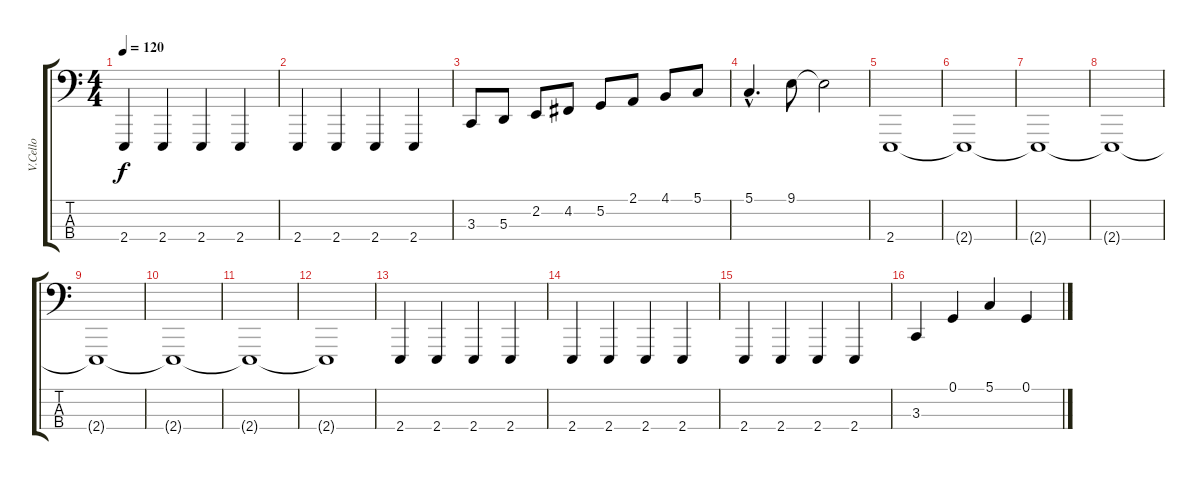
\track ("V.Cello" "V.Cello") {instrument cello}
\staff {score tabs}
\tuning (G2 D2 A1 D1) {hide}
\ts (4 4)
\tempo 120
\clef f4
\ks c
2.4.4{dy f} 2.4.4 2.4.4 2.4.4 |
2.4.4 2.4.4 2.4.4 2.4.4 |
3.3.8 5.3.8 2.2.8 4.2.8 5.2.8 2.1.8 4.1.8 5.1.8 |
5.1{hac}.4{d} 9.1.8 9.1{t}.2 |
2.4.1 |
2.4{t}.1 |
2.4{t}.1 |
2.4{t}.1 |
2.4{t}.1 |
2.4{t}.1 |
2.4{t}.1 |
2.4{t}.1 |
2.4.4 2.4.4 2.4.4 2.4.4 |
2.4.4 2.4.4 2.4.4 2.4.4 |
2.4.4 2.4.4 2.4.4 2.4.4 |
3.3.4 0.1.4 5.1.4 0.1.4
